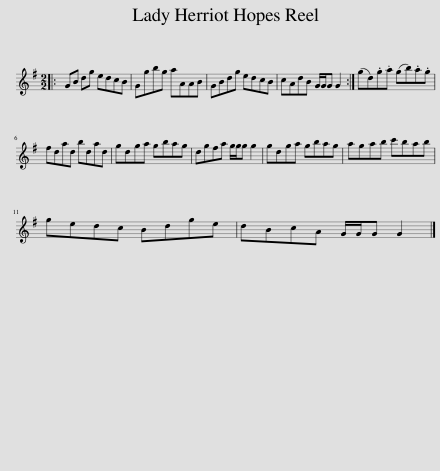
X:1
L:1/8
M:2/2
I:linebreak $
K:G
V:1 treble
V:1
|: GB dg edcB | Ggbg aAAB | GBdg edcB | cAdB G/G/G G2 :| (gd).g.a (gb).a.g |$ %5
 fdad bdad | gdga gbag | dgfa g/g/g g2 | gdga gbag | agab c'bab |$ %10
 gedc Bdge | dBcA G/G/G G2 |] %12
